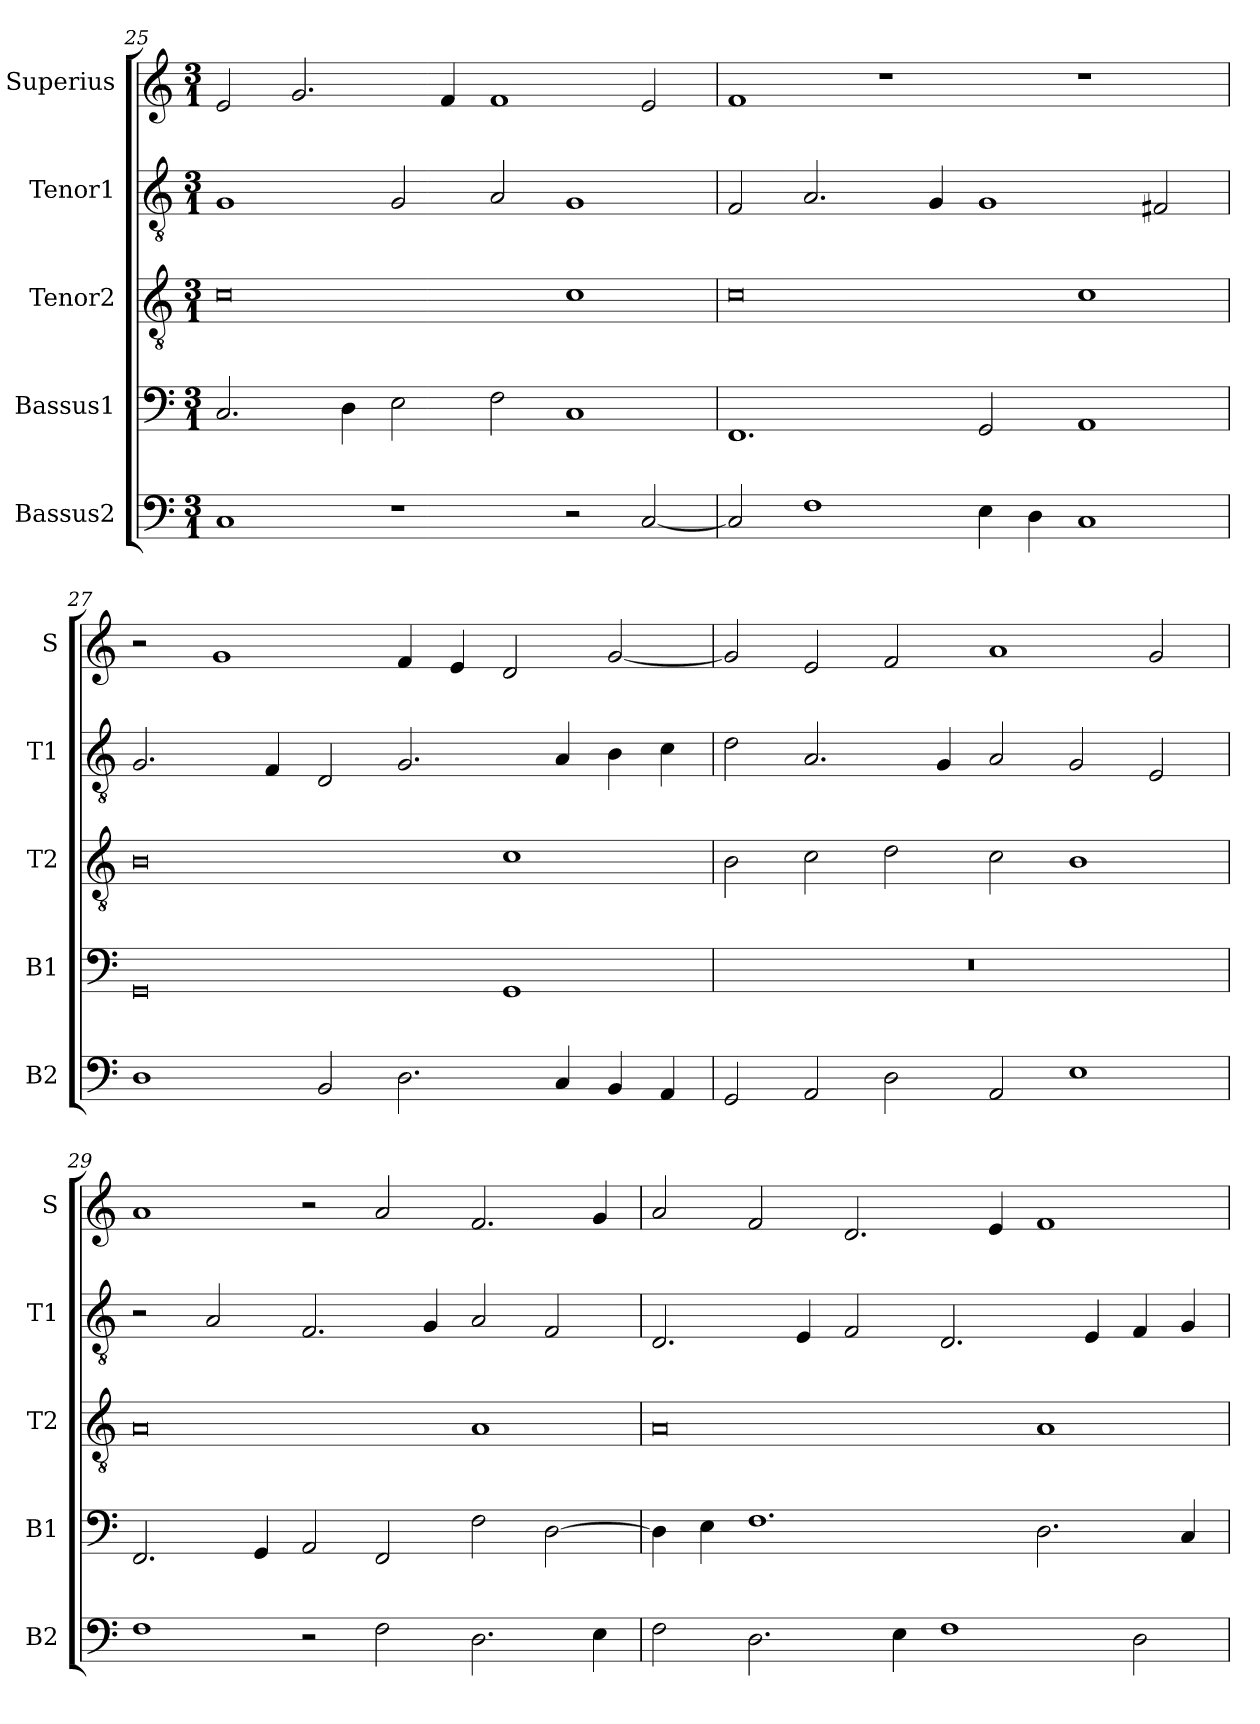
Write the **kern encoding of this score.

**kern	**kern	**kern	**kern	**kern
*part5	*part4	*part3	*part2	*part1
*staff5	*staff4	*staff3	*staff2	*staff1
*I"Bassus2	*I"Bassus1	*I"Tenor2	*I"Tenor1	*I"Superius
*I'B2	*I'B1	*I'T2	*I'T1	*I'S
*clefF4	*clefF4	*clefGv2	*clefGv2	*clefG2
*k[]	*k[]	*k[]	*k[]	*k[]
*M3/1	*M3/1	*M3/1	*M3/1	*M3/1
=25	=25	=25	=25	=25
1C	2.C/	0c	1G	2e/
.	.	.	.	2.g/
.	4D\	.	.	.
1r	2E\	.	2G/	.
.	.	.	.	4f/
.	2F\	.	2A/	1f
2r	1C	1c	1G	.
[2C/	.	.	.	2e/
=26	=26	=26	=26	=26
2C/]	1.FF	0c	2F/	1f
1F	.	.	2.A/	.
.	.	.	.	1r
.	.	.	4G/	.
4E\	2GG/	.	1G	.
4D\	.	.	.	.
1C	1AA	1c	.	1r
.	.	.	2F#X/	.
=27	=27	=27	=27	=27
1D	0GG	0B	2.G/	2r
.	.	.	.	1g
.	.	.	4F/	.
2BB/	.	.	2D/	.
2.D\	.	.	2.G/	4f/
.	.	.	.	4e/
.	1GG	1c	.	2d/
4C/	.	.	4A/	.
4BB/	.	.	4B\	[2g/
4AA/	.	.	4c\	.
=28	=28	=28	=28	=28
2GG/	0.r	2B\	2d\	2g/]
2AA/	.	2c\	2.A/	2e/
2D\	.	2d\	.	2f/
.	.	.	4G/	.
2AA/	.	2c\	2A/	1a
1E	.	1B	2G/	.
.	.	.	2E/	2g/
=29	=29	=29	=29	=29
1F	2.FF/	0A	2r	1a
.	.	.	2A/	.
.	4GG/	.	.	.
2r	2AA/	.	2.F/	2r
2F\	2FF/	.	.	2a/
.	.	.	4G/	.
2.D\	2F\	1A	2A/	2.f/
.	[2D\	.	2F/	.
4E\	.	.	.	4g/
=30	=30	=30	=30	=30
2F\	4D\]	0A	2.D/	2a/
.	4E\	.	.	.
2.D\	1.F	.	.	2f/
.	.	.	4E/	.
.	.	.	2F/	2.d/
4E\	.	.	.	.
1F	.	.	2.D/	.
.	.	.	.	4e/
.	2.D\	1A	.	1f
.	.	.	4E/	.
2D\	.	.	4F/	.
.	4C/	.	4G/	.
=	=	=	=	=
*-	*-	*-	*-	*-
